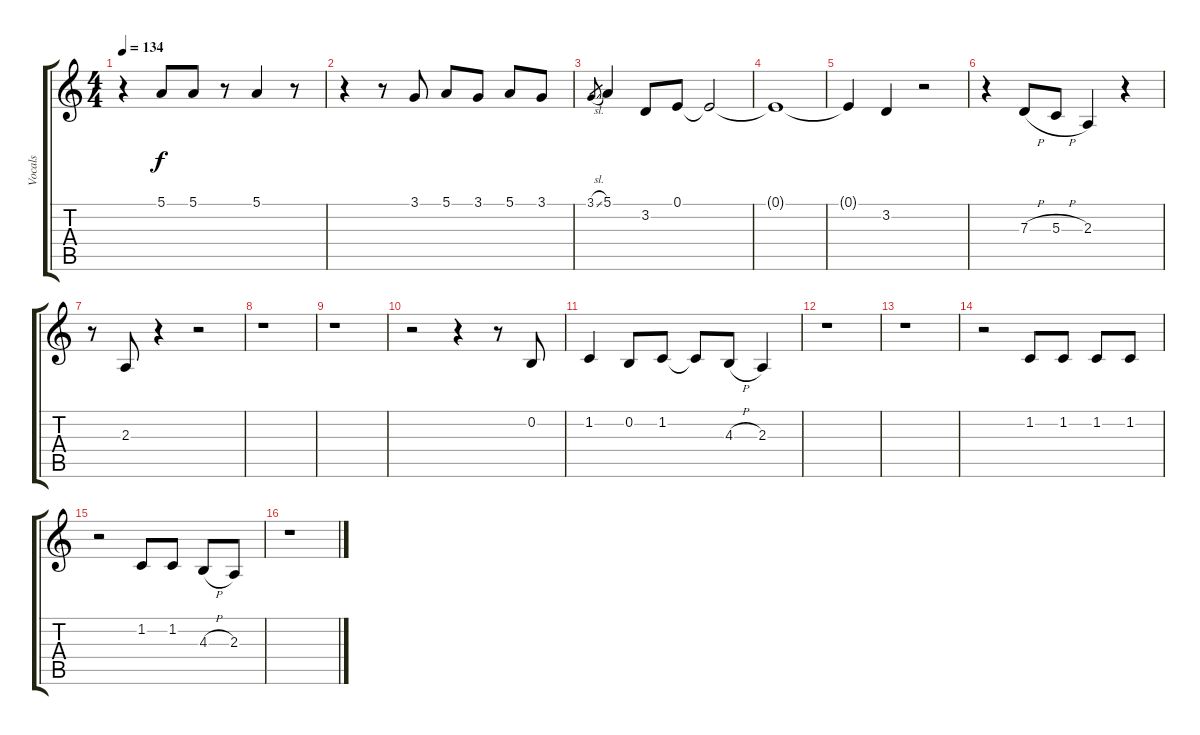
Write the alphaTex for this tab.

\track ("Vocals" "Vocals") {instrument bassoon}
\staff {score tabs}
\tuning (E4 B3 G3 D3 A2 E2) {hide}
\ts (4 4)
\tempo 134
\clef g2
\ks c
r.4{dy f} 5.1.8 5.1.8 r.8 5.1.4 r.8 |
r.4 r.8 3.1.8 5.1.8 3.1.8 5.1.8 3.1.8 |
3.1{sl}.8{gr} 5.1.4 3.2.8 0.1.8 0.1{t}.2 |
0.1{t}.1 |
0.1{t}.4 3.2.4 r.2 |
r.4 7.3{h}.8 5.3{h}.8 2.3.4 r.4 |
r.8 2.3.8 r.4 r.2 |
r.1 |
r.1 |
r.2 r.4 r.8 0.2.8 |
1.2.4 0.2.8 1.2.8 1.2{t}.8 4.3{h}.8 2.3.4 |
r.1 |
r.1 |
r.2 1.2.8 1.2.8 1.2.8 1.2.8 |
r.2 1.2.8 1.2.8 4.3{h}.8 2.3.8 |
r.1
